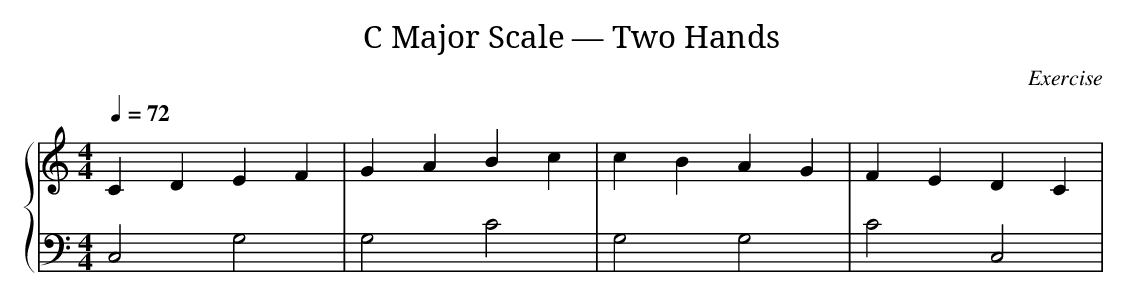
X:1
T:C Major Scale — Two Hands
C:Exercise
M:4/4
L:1/8
Q:1/4=72
K:C
%%staves {RH LH}
V:RH clef=treble
V:LH clef=bass
[V:RH] C2 D2 E2 F2 | G2 A2 B2 c2 | c2 B2 A2 G2 | F2 E2 D2 C2 |
[V:LH] C,4 G,4 | G,4 C4 | G,4 G,4 | C4 C,4 |
